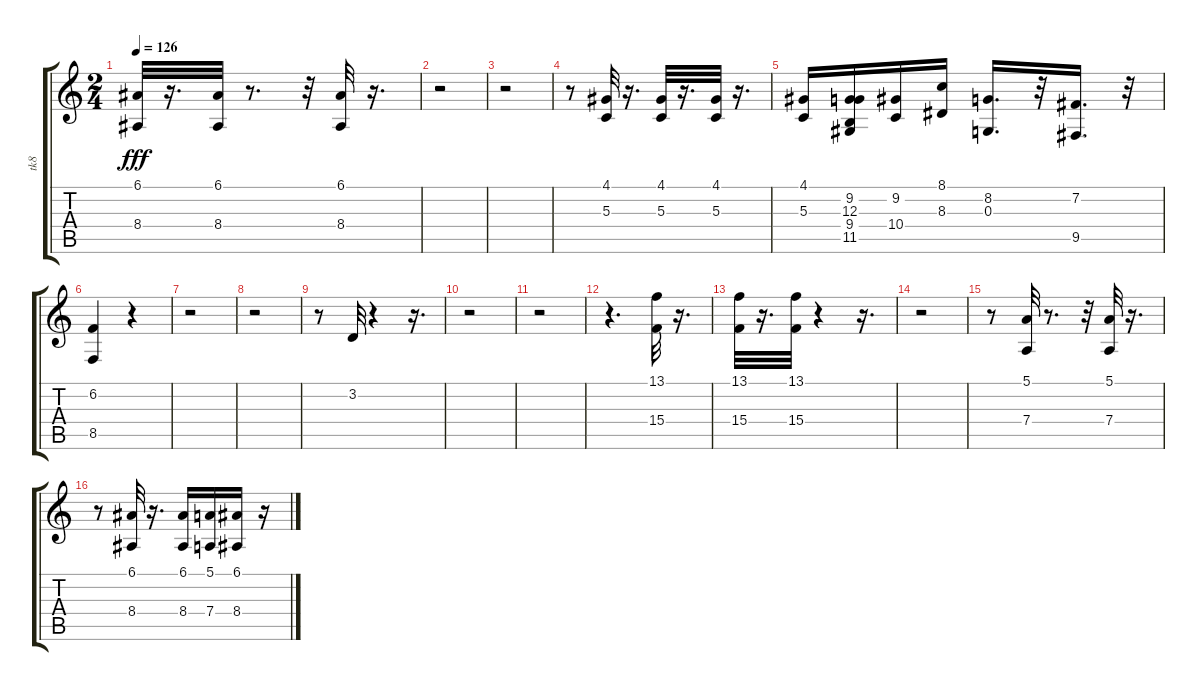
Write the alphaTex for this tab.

\track ("tk8" "tk8") {instrument trumpet}
\staff {score tabs}
\tuning (E4 B3 G3 D3 A2 E2) {hide}
\ts (2 4)
\tempo 126
\clef g2
\ks c
(6.1 8.4).32{dy fff} r.16{d} (6.1 8.4).32 r.8{d} r.32 (6.1 8.4).32 r.16{d} |
r.2 |
r.2 |
r.8 (4.1 5.3).32 r.16{d} (4.1 5.3).32 r.16{d} (4.1 5.3).32 r.16{d} |
(4.1 5.3).16 (9.2 12.3 9.4 11.5).16 (9.2 10.4).16 (8.1 8.3).16 (8.2 0.3).16{d} r.32 (7.2 9.5).16{d} r.32 |
(6.2 8.5).4 r.4 |
r.2 |
r.2 |
r.8 3.2.32 r.4 r.16{d} |
r.2 |
r.2 |
r.4{d} (13.1 15.4).32 r.16{d} |
(13.1 15.4).32 r.16{d} (13.1 15.4).32 r.4 r.16{d} |
r.2 |
r.8 (5.1 7.4).32 r.8{d} r.32 (5.1 7.4).32 r.16{d} |
r.8 (6.1 8.4).32 r.16{d} (6.1 8.4).16 (5.1 7.4).16 (6.1 8.4).16 r.16
